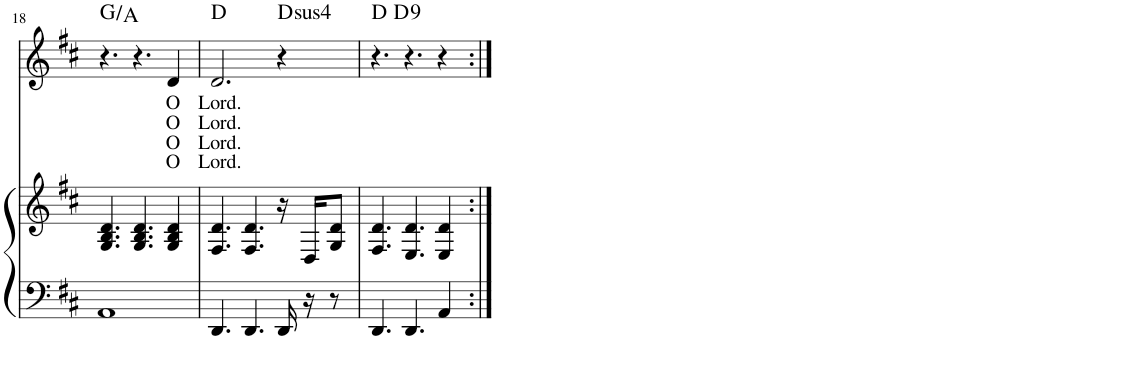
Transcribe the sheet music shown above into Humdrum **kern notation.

**kern	**kern	**kern	**text	**text	**text	**text	**harte
*part2	*part2	*part1	*part1	*part1	*part1	*part1	*part1
*staff3	*staff2	*staff1	*staff1	*staff1	*staff1	*staff1	*
*I"Piano	*	*I"Voice	*	*	*	*	*
*I'Pno	*	*	*	*	*	*	*
!!LO:PB:g=z
*clefF4	*clefG2	*clefG2	*	*	*	*	*
*k[f#c#]	*k[f#c#]	*k[f#c#]	*	*	*	*	*
*M4/4	*M4/4	*M4/4	*	*	*	*	*
=18	=18	=18	=18	=18	=18	=18	=18
1AA	4.G/ 4.B/ 4.d/	4.r	.	.	.	.	G:maj/2
.	4.G/ 4.B/ 4.d/	4.r	.	.	.	.	.
!	!	!	!LO:LY:b	!LO:LY:b	!LO:LY:b	!LO:LY:b	!
.	4G/ 4B/ 4d/	4d/	O	O	O	O	.
=19	=19	=19	=19	=19	=19	=19	=19
!	!	!	!LO:LY:b	!LO:LY:b	!LO:LY:b	!LO:LY:b	!
4.DD/	4.F#/ 4.d/	2.d/	Lord.	Lord.	Lord.	Lord.	D:maj
4.DD/	4.F#/ 4.d/	.	.	.	.	.	.
!	!	!	!	!	!	!	!LO:H:kt=4
16DD/	16r	4r	.	.	.	.	D:sus4
16r	16D/KL	.	.	.	.	.	.
8r	8G/ 8d/J	.	.	.	.	.	.
=20	=20	=20	=20	=20	=20	=20	=20
*	*	*^	*	*	*	*	*
4.DD/	4.F#/ 4.d/	4.r	4ryy	.	.	.	.	D:maj
!	!	!	!	!	!	!	!	!LO:H:kt=9
.	.	.	2.ryy	.	.	.	.	D:9
4.DD/	4.E/ 4.d/	4.r	.	.	.	.	.	.
4AA/	4E/ 4d/	4r	.	.	.	.	.	.
*	*	*v	*v	*	*	*	*	*
=:|!	=:|!	=:|!	=:|!	=:|!	=:|!	=:|!	=:|!
*-	*-	*-	*-	*-	*-	*-	*-
